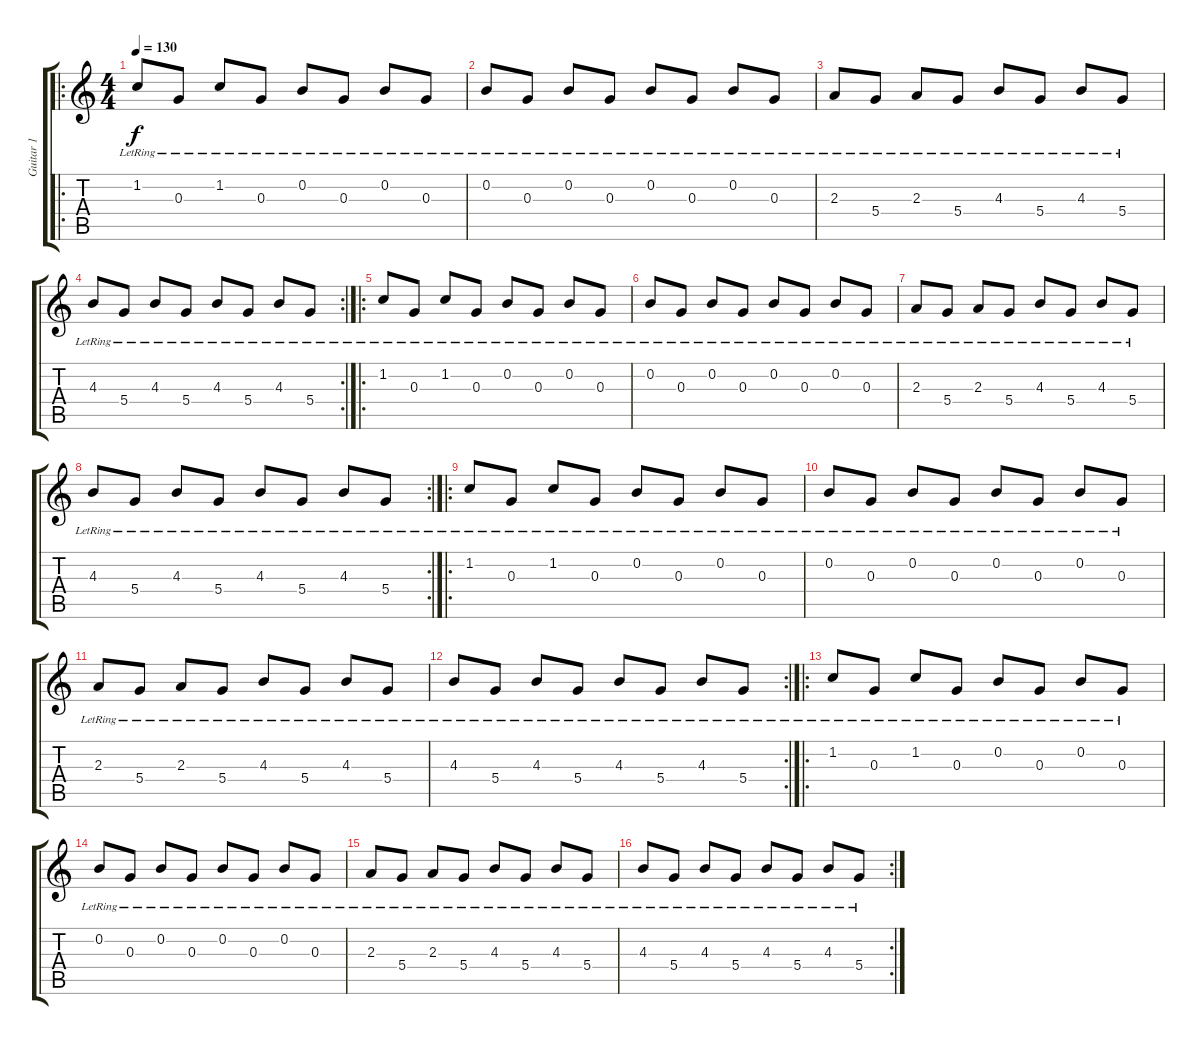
\track ("Guitar 1" "Guitar 1") {instrument electricguitarclean}
\staff {score tabs}
\tuning (E4 B3 G3 D3 A2 E2) {hide}
\ro
\ts (4 4)
\tempo 130
\clef g2
\ks c
1.2{lr}.8{dy f} 0.3{lr}.8 1.2{lr}.8 0.3{lr}.8 0.2{lr}.8 0.3{lr}.8 0.2{lr}.8 0.3{lr}.8 |
0.2{lr}.8 0.3{lr}.8 0.2{lr}.8 0.3{lr}.8 0.2{lr}.8 0.3{lr}.8 0.2{lr}.8 0.3{lr}.8 |
2.3{lr}.8 5.4{lr}.8 2.3{lr}.8 5.4{lr}.8 4.3{lr}.8 5.4{lr}.8 4.3{lr}.8 5.4{lr}.8 |
\rc 2
4.3{lr}.8 5.4{lr}.8 4.3{lr}.8 5.4{lr}.8 4.3{lr}.8 5.4{lr}.8 4.3{lr}.8 5.4{lr}.8 |
\ro
1.2{lr}.8 0.3{lr}.8 1.2{lr}.8 0.3{lr}.8 0.2{lr}.8 0.3{lr}.8 0.2{lr}.8 0.3{lr}.8 |
0.2{lr}.8 0.3{lr}.8 0.2{lr}.8 0.3{lr}.8 0.2{lr}.8 0.3{lr}.8 0.2{lr}.8 0.3{lr}.8 |
2.3{lr}.8 5.4{lr}.8 2.3{lr}.8 5.4{lr}.8 4.3{lr}.8 5.4{lr}.8 4.3{lr}.8 5.4{lr}.8 |
\rc 2
4.3{lr}.8 5.4{lr}.8 4.3{lr}.8 5.4{lr}.8 4.3{lr}.8 5.4{lr}.8 4.3{lr}.8 5.4{lr}.8 |
\ro
1.2{lr}.8 0.3{lr}.8 1.2{lr}.8 0.3{lr}.8 0.2{lr}.8 0.3{lr}.8 0.2{lr}.8 0.3{lr}.8 |
0.2{lr}.8 0.3{lr}.8 0.2{lr}.8 0.3{lr}.8 0.2{lr}.8 0.3{lr}.8 0.2{lr}.8 0.3{lr}.8 |
2.3{lr}.8 5.4{lr}.8 2.3{lr}.8 5.4{lr}.8 4.3{lr}.8 5.4{lr}.8 4.3{lr}.8 5.4{lr}.8 |
\rc 2
4.3{lr}.8 5.4{lr}.8 4.3{lr}.8 5.4{lr}.8 4.3{lr}.8 5.4{lr}.8 4.3{lr}.8 5.4{lr}.8 |
\ro
1.2{lr}.8 0.3{lr}.8 1.2{lr}.8 0.3{lr}.8 0.2{lr}.8 0.3{lr}.8 0.2{lr}.8 0.3{lr}.8 |
0.2{lr}.8 0.3{lr}.8 0.2{lr}.8 0.3{lr}.8 0.2{lr}.8 0.3{lr}.8 0.2{lr}.8 0.3{lr}.8 |
2.3{lr}.8 5.4{lr}.8 2.3{lr}.8 5.4{lr}.8 4.3{lr}.8 5.4{lr}.8 4.3{lr}.8 5.4{lr}.8 |
\rc 2
4.3{lr}.8 5.4{lr}.8 4.3{lr}.8 5.4{lr}.8 4.3{lr}.8 5.4{lr}.8 4.3{lr}.8 5.4{lr}.8
